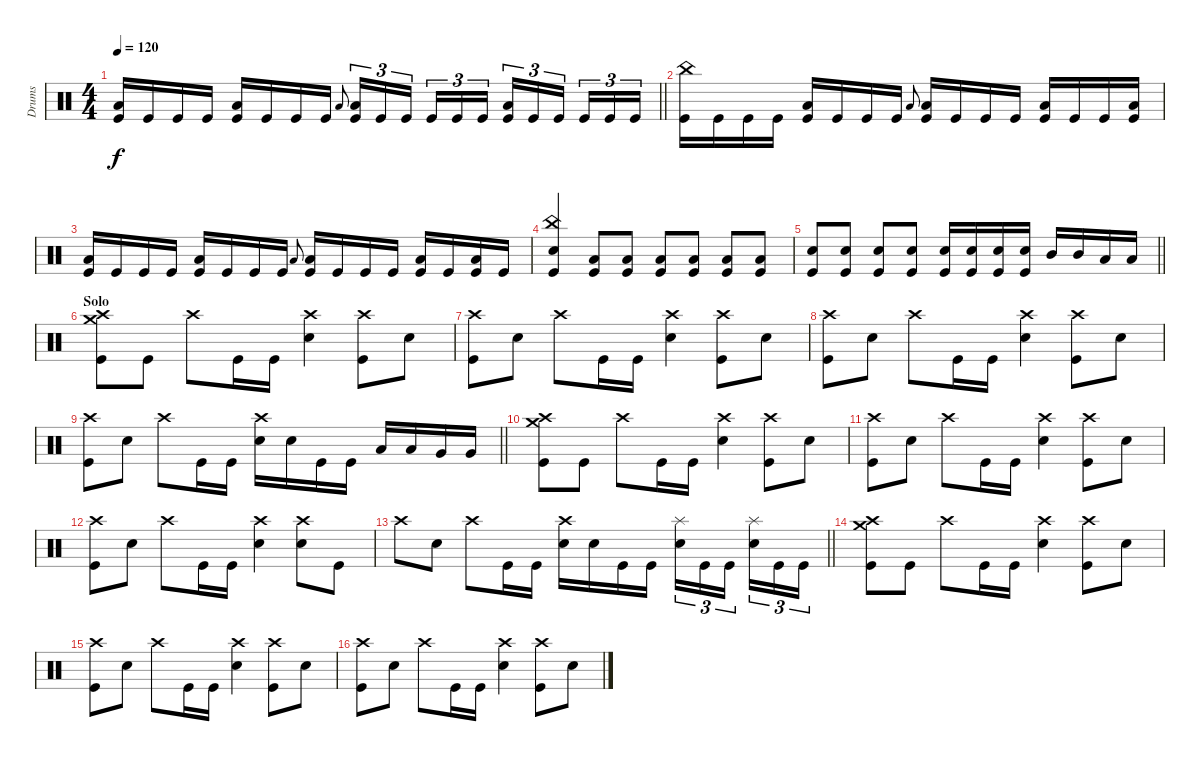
\track ("Drums" "Drums") {instrument percussion}
\staff
\articulation defaults
\ts (4 4)
\tempo 120
\clef neutral
\barLineRight lightlight
\ks c
("Low Floor Tom (hit)" "Kick (hit)").16{dy f} "Kick (hit)".16 "Kick (hit)".16 "Kick (hit)".16 ("Low Floor Tom (hit)" "Kick (hit)").16 "Kick (hit)".16 "Kick (hit)".16 "Kick (hit)".16 "Low Floor Tom (hit)".8{gr onbeat} ("Low Floor Tom (hit)" "Kick (hit)").16{tu (3 2)} "Kick (hit)".16{tu (3 2)} "Kick (hit)".16{tu (3 2) beam splitsecondary} "Kick (hit)".16{tu (3 2)} "Kick (hit)".16{tu (3 2)} "Kick (hit)".16{tu (3 2)} ("Low Floor Tom (hit)" "Kick (hit)").16{tu (3 2)} "Kick (hit)".16{tu (3 2)} "Kick (hit)".16{tu (3 2) beam splitsecondary} "Kick (hit)".16{tu (3 2)} "Kick (hit)".16{tu (3 2)} "Kick (hit)".16{tu (3 2)} |
("China (hit)" "Kick (hit)").16 "Kick (hit)".16 "Kick (hit)".16 "Kick (hit)".16 ("Low Floor Tom (hit)" "Kick (hit)").16 "Kick (hit)".16 "Kick (hit)".16 "Kick (hit)".16 "Low Floor Tom (hit)".8{gr onbeat} ("Low Floor Tom (hit)" "Kick (hit)").16 "Kick (hit)".16 "Kick (hit)".16 "Kick (hit)".16 ("Low Floor Tom (hit)" "Kick (hit)").16 "Kick (hit)".16 "Kick (hit)".16 ("Low Floor Tom (hit)" "Kick (hit)").16 |
("Low Floor Tom (hit)" "Kick (hit)").16 "Kick (hit)".16 "Kick (hit)".16 "Kick (hit)".16 ("Low Floor Tom (hit)" "Kick (hit)").16 "Kick (hit)".16 "Kick (hit)".16 "Kick (hit)".16 "Low Floor Tom (hit)".8{gr onbeat} ("Low Floor Tom (hit)" "Kick (hit)").16 "Kick (hit)".16 "Kick (hit)".16 "Kick (hit)".16 ("Low Floor Tom (hit)" "Kick (hit)").16 "Kick (hit)".16 ("Low Floor Tom (hit)" "Kick (hit)").16 "Kick (hit)".16 |
("China (hit)" "Electric Snare (hit)" "Kick (hit)").4 ("Low Floor Tom (hit)" "Kick (hit)").8{volume 9} ("Low Floor Tom (hit)" "Kick (hit)").8{volume 15} ("Low Floor Tom (hit)" "Kick (hit)").8 ("Low Floor Tom (hit)" "Kick (hit)").8 ("Low Floor Tom (hit)" "Kick (hit)").8 ("Low Floor Tom (hit)" "Kick (hit)").8 |
\barLineRight lightlight
("Electric Snare (hit)" "Kick (hit)").8 ("Electric Snare (hit)" "Kick (hit)").8 ("Electric Snare (hit)" "Kick (hit)").8 ("Electric Snare (hit)" "Kick (hit)").8 ("Electric Snare (hit)" "Kick (hit)").16 ("Electric Snare (hit)" "Kick (hit)").16 ("Electric Snare (hit)" "Kick (hit)").16 ("Electric Snare (hit)" "Kick (hit)").16 "Mid Tom (hit)".16 "Mid Tom (hit)".16 "Low Tom (hit)".16 "Low Tom (hit)".16 |
\section ("" "Solo")
("Crash high (hit)" "Crash medium (hit)" "Kick (hit)").8 "Kick (hit)".8 "Crash high (hit)".8 "Kick (hit)".16 "Kick (hit)".16 ("Crash high (hit)" "Electric Snare (hit)").4 ("Crash high (hit)" "Kick (hit)").8 "Electric Snare (hit)".8 |
("Crash high (hit)" "Kick (hit)").8 "Electric Snare (hit)".8 "Crash high (hit)".8 "Kick (hit)".16 "Kick (hit)".16 ("Crash high (hit)" "Electric Snare (hit)").4 ("Crash high (hit)" "Kick (hit)").8 "Electric Snare (hit)".8 |
("Crash high (hit)" "Kick (hit)").8 "Electric Snare (hit)".8 "Crash high (hit)".8 "Kick (hit)".16 "Kick (hit)".16 ("Crash high (hit)" "Electric Snare (hit)").4 ("Crash high (hit)" "Kick (hit)").8 "Electric Snare (hit)".8 |
\barLineRight lightlight
("Crash high (hit)" "Kick (hit)").8 "Electric Snare (hit)".8 "Crash high (hit)".8 "Kick (hit)".16 "Kick (hit)".16 ("Crash high (hit)" "Electric Snare (hit)").16 "Electric Snare (hit)".16 "Kick (hit)".16 "Kick (hit)".16 "Low Tom (hit)".16 "Low Tom (hit)".16 "Very Low Tom (hit)".16 "Very Low Tom (hit)".16 |
("Crash high (hit)" "Crash medium (hit)" "Kick (hit)").8 "Kick (hit)".8 "Crash high (hit)".8 "Kick (hit)".16 "Kick (hit)".16 ("Crash high (hit)" "Electric Snare (hit)").4 ("Crash high (hit)" "Kick (hit)").8 "Electric Snare (hit)".8 |
("Crash high (hit)" "Kick (hit)").8 "Electric Snare (hit)".8 "Crash high (hit)".8 "Kick (hit)".16 "Kick (hit)".16 ("Crash high (hit)" "Electric Snare (hit)").4 ("Crash high (hit)" "Kick (hit)").8 "Electric Snare (hit)".8 |
("Crash high (hit)" "Kick (hit)").8 "Electric Snare (hit)".8 "Crash high (hit)".8 "Kick (hit)".16 "Kick (hit)".16 ("Crash high (hit)" "Electric Snare (hit)").4 ("Crash high (hit)" "Electric Snare (hit)").8 "Kick (hit)".8 |
\barLineRight lightlight "Crash high (hit)".8 "Electric Snare (hit)".8 "Crash high (hit)".8 "Kick (hit)".16 "Kick (hit)".16
("Crash high (hit)" "Electric Snare (hit)").16 "Electric Snare (hit)".16 "Kick (hit)".16 "Kick (hit)".16 ("Splash (hit)" "Electric Snare (hit)").16{tu (3 2)} "Kick (hit)".16{tu (3 2)} "Kick (hit)".16{tu (3 2) beam splitsecondary} ("Splash (hit)" "Electric Snare (hit)").16{tu (3 2)} "Kick (hit)".16{tu (3 2)} "Kick (hit)".16{tu (3 2)} |
("Crash high (hit)" "Crash medium (hit)" "Kick (hit)").8 "Kick (hit)".8 "Crash high (hit)".8 "Kick (hit)".16 "Kick (hit)".16 ("Crash high (hit)" "Electric Snare (hit)").4 ("Crash high (hit)" "Kick (hit)").8 "Electric Snare (hit)".8 |
("Crash high (hit)" "Kick (hit)").8 "Electric Snare (hit)".8 "Crash high (hit)".8 "Kick (hit)".16 "Kick (hit)".16 ("Crash high (hit)" "Electric Snare (hit)").4 ("Crash high (hit)" "Kick (hit)").8 "Electric Snare (hit)".8 |
("Crash high (hit)" "Kick (hit)").8 "Electric Snare (hit)".8 "Crash high (hit)".8 "Kick (hit)".16 "Kick (hit)".16 ("Crash high (hit)" "Electric Snare (hit)").4 ("Crash high (hit)" "Kick (hit)").8 "Electric Snare (hit)".8
